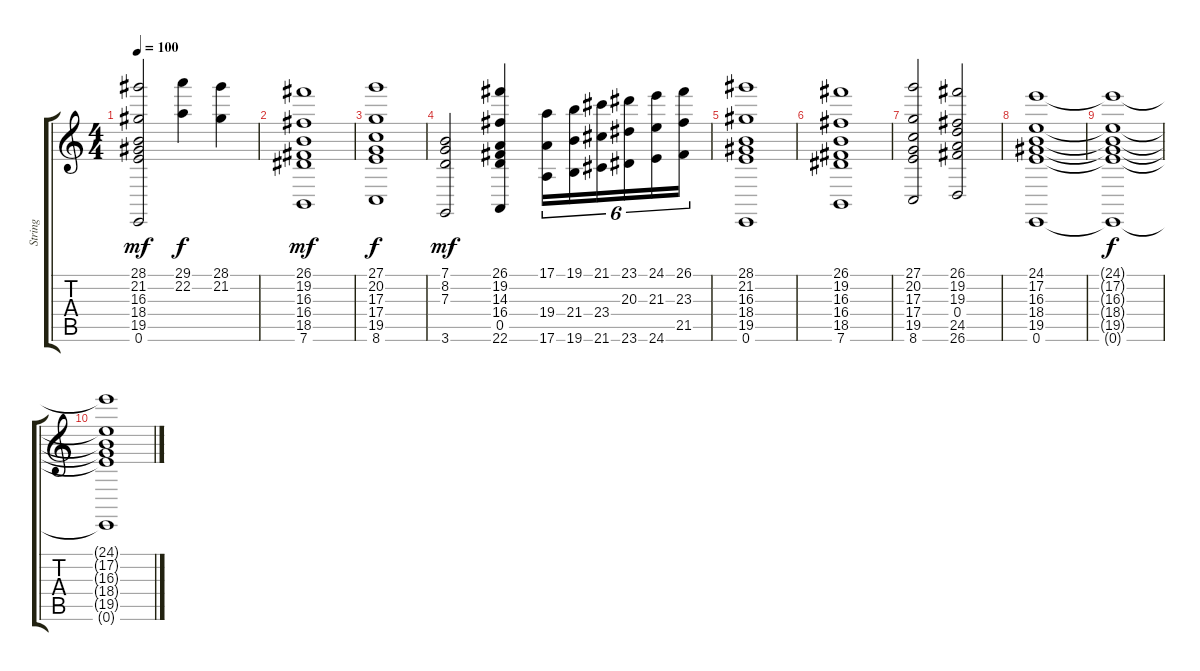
\track ("String" "String") {instrument stringensemble1}
\staff {score tabs}
\tuning (E4 B3 G3 D3 A2 E2) {hide}
\ts (4 4)
\tempo 100
\clef g2
\ks c
(28.1 21.2 16.3 18.4 19.5 0.6).2{dy mf} (29.1 22.2).4{dy f} (28.1 21.2).4 |
(26.1 19.2 16.3 16.4 18.5 7.6).1{dy mf} |
(27.1 20.2 17.3 17.4 19.5 8.6).1{dy f} |
(7.1 8.2 7.3 3.6).2{dy mf} (26.1 19.2 14.3 16.4 0.5 22.6).4 (17.1 19.4 17.6).16{tu (6 4)} (19.1 21.4 19.6).16{tu (6 4)} (21.1 23.4 21.6).16{tu (6 4)} (23.1 20.3 23.6).16{tu (6 4)} (24.1 21.3 24.6).16{tu (6 4)} (26.1 23.3 21.5).16{tu (6 4)} |
(28.1 21.2 16.3 18.4 19.5 0.6).1 |
(26.1 19.2 16.3 16.4 18.5 7.6).1 |
(27.1 20.2 17.3 17.4 19.5 8.6).2 (26.1 19.2 19.3 0.4 24.5 26.6).2 |
(24.1 17.2 16.3 18.4 19.5 0.6).1 |
(24.1{t} 17.2{t} 16.3{t} 18.4{t} 19.5{t} 0.6{t}).1{dy f} |
(24.1{t} 17.2{t} 16.3{t} 18.4{t} 19.5{t} 0.6{t}).1
